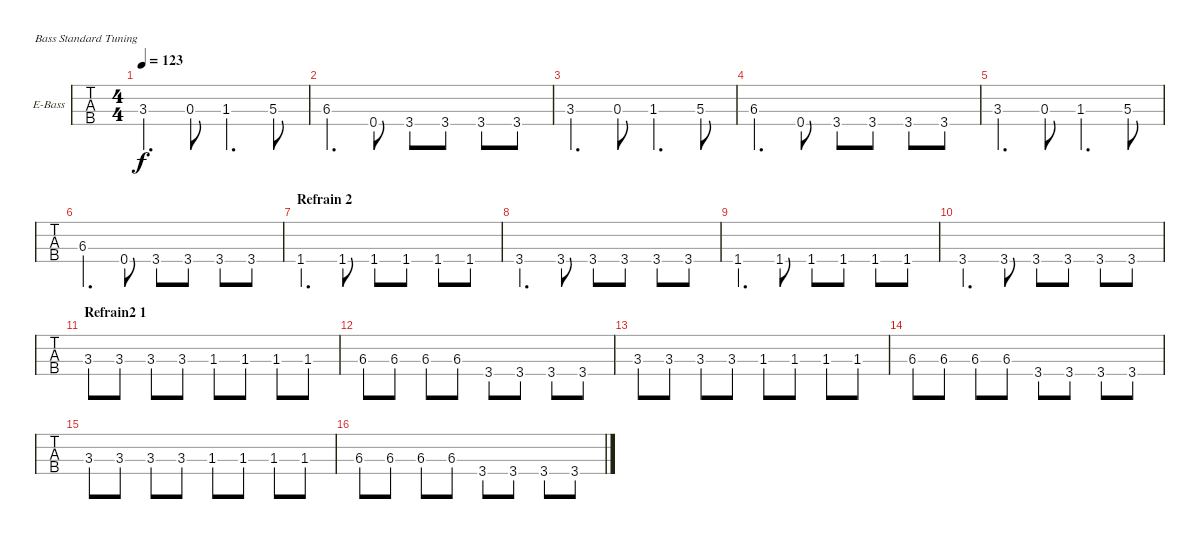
\bracketExtendMode groupsimilarinstruments
\firstSystemTrackNameOrientation horizontal
\otherSystemsTrackNameOrientation horizontal
\track ("Basse" "E-Bass") {instrument electricbassfinger}
\staff {tabs}
\tuning (G2 D2 A1 E1)
\ts (4 4)
\tempo 123
\clef f4
\ks c
3.3.4{d dy f} 0.3.8 1.3.4{d} 5.3.8 |
6.3.4{d} 0.4.8 3.4.8 3.4.8 3.4.8 3.4.8 |
3.3.4{d} 0.3.8 1.3.4{d} 5.3.8 |
6.3.4{d} 0.4.8 3.4.8 3.4.8 3.4.8 3.4.8 |
3.3.4{d} 0.3.8 1.3.4{d} 5.3.8 |
6.3.4{d} 0.4.8 3.4.8 3.4.8 3.4.8 3.4.8 |
\section ("" "Refrain 2")
1.4.4{d} 1.4.8 1.4.8 1.4.8 1.4.8 1.4.8 |
3.4.4{d} 3.4.8 3.4.8 3.4.8 3.4.8 3.4.8 |
1.4.4{d} 1.4.8 1.4.8 1.4.8 1.4.8 1.4.8 |
3.4.4{d} 3.4.8 3.4.8 3.4.8 3.4.8 3.4.8 |
\section ("" "Refrain2 1")
3.3.8 3.3.8 3.3.8 3.3.8 1.3.8 1.3.8 1.3.8 1.3.8 |
6.3.8 6.3.8 6.3.8 6.3.8 3.4.8 3.4.8 3.4.8 3.4.8 |
3.3.8 3.3.8 3.3.8 3.3.8 1.3.8 1.3.8 1.3.8 1.3.8 |
6.3.8 6.3.8 6.3.8 6.3.8 3.4.8 3.4.8 3.4.8 3.4.8 |
3.3.8 3.3.8 3.3.8 3.3.8 1.3.8 1.3.8 1.3.8 1.3.8 |
6.3.8 6.3.8 6.3.8 6.3.8 3.4.8 3.4.8 3.4.8 3.4.8
